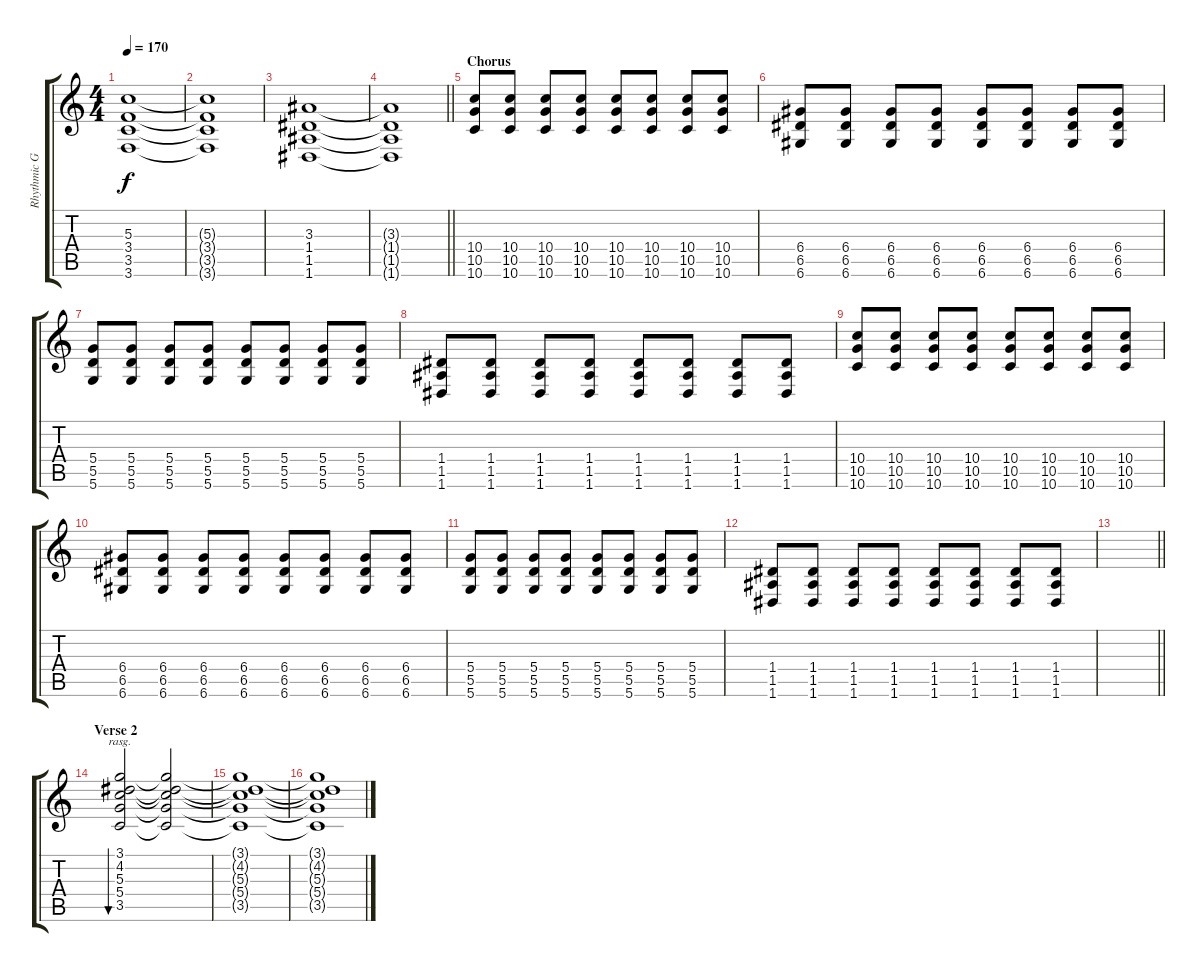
\track ("Rhythmic Guitar" "Rhythmic G") {instrument distortionguitar}
\staff {score tabs}
\tuning (E4 B3 G3 D3 A2 D2) {hide}
\ts (4 4)
\tempo 170
\clef g2
\ks c
(5.3 3.4 3.5 3.6).1{dy f} |
(5.3{t} 3.4{t} 3.5{t} 3.6{t}).1 |
(3.3 1.4 1.5 1.6).1 |
\barLineRight lightlight
(3.3{t} 1.4{t} 1.5{t} 1.6{t}).1 |
\section ("" "Chorus")
(10.4 10.5 10.6).8{volume 12 instrument distortionguitar} (10.4 10.5 10.6).8 (10.4 10.5 10.6).8 (10.4 10.5 10.6).8 (10.4 10.5 10.6).8 (10.4 10.5 10.6).8 (10.4 10.5 10.6).8 (10.4 10.5 10.6).8 |
(6.4 6.5 6.6).8 (6.4 6.5 6.6).8 (6.4 6.5 6.6).8 (6.4 6.5 6.6).8 (6.4 6.5 6.6).8 (6.4 6.5 6.6).8 (6.4 6.5 6.6).8 (6.4 6.5 6.6).8 |
(5.4 5.5 5.6).8 (5.4 5.5 5.6).8 (5.4 5.5 5.6).8 (5.4 5.5 5.6).8 (5.4 5.5 5.6).8 (5.4 5.5 5.6).8 (5.4 5.5 5.6).8 (5.4 5.5 5.6).8 |
(1.4 1.5 1.6).8 (1.4 1.5 1.6).8 (1.4 1.5 1.6).8 (1.4 1.5 1.6).8 (1.4 1.5 1.6).8 (1.4 1.5 1.6).8 (1.4 1.5 1.6).8 (1.4 1.5 1.6).8 |
(10.4 10.5 10.6).8 (10.4 10.5 10.6).8 (10.4 10.5 10.6).8 (10.4 10.5 10.6).8 (10.4 10.5 10.6).8 (10.4 10.5 10.6).8 (10.4 10.5 10.6).8 (10.4 10.5 10.6).8 |
(6.4 6.5 6.6).8 (6.4 6.5 6.6).8 (6.4 6.5 6.6).8 (6.4 6.5 6.6).8 (6.4 6.5 6.6).8 (6.4 6.5 6.6).8 (6.4 6.5 6.6).8 (6.4 6.5 6.6).8 |
(5.4 5.5 5.6).8 (5.4 5.5 5.6).8 (5.4 5.5 5.6).8 (5.4 5.5 5.6).8 (5.4 5.5 5.6).8 (5.4 5.5 5.6).8 (5.4 5.5 5.6).8 (5.4 5.5 5.6).8 |
(1.4 1.5 1.6).8 (1.4 1.5 1.6).8 (1.4 1.5 1.6).8 (1.4 1.5 1.6).8 (1.4 1.5 1.6).8 (1.4 1.5 1.6).8 (1.4 1.5 1.6).8 (1.4 1.5 1.6).8 |
\barLineRight lightlight
|
\section ("" "Verse 2")
(3.1 4.2 5.3 5.4 3.5).2{bu 480 rasg ii} (3.1{t} 4.2{t} 5.3{t} 5.4{t} 3.5{t}).2 |
(3.1{t} 4.2{t} 5.3{t} 5.4{t} 3.5{t}).1 |
(3.1{t} 4.2{t} 5.3{t} 5.4{t} 3.5{t}).1
